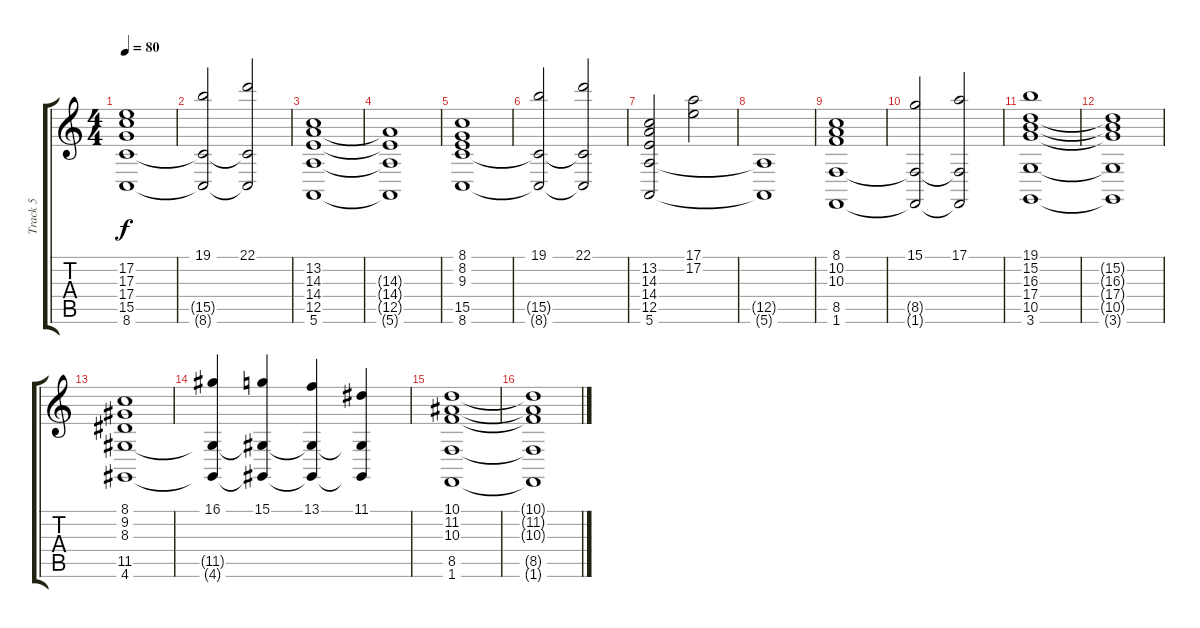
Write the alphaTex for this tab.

\track ("Track 5" "Track 5") {instrument stringensemble2}
\staff {score tabs}
\tuning (E4 B3 G3 D3 A2 E2) {hide}
\ts (4 4)
\tempo 80
\clef g2
\ks c
(17.2 17.3 17.4 15.5 8.6).1{dy f} |
(19.1 15.5{t} 8.6{t}).2 (22.1 15.5{t} 8.6{t}).2 |
(13.2 14.3 14.4 12.5 5.6).1 |
(14.3{t} 14.4{t} 12.5{t} 5.6{t}).1 |
(8.1 8.2 9.3 15.5 8.6).1 |
(19.1 15.5{t} 8.6{t}).2 (22.1 15.5{t} 8.6{t}).2 |
(13.2 14.3 14.4 12.5 5.6).2 (17.1 17.2).2 |
(12.5{t} 5.6{t}).1 |
(8.1 10.2 10.3 8.5 1.6).1 |
(15.1 8.5{t} 1.6{t}).2 (17.1 8.5{t} 1.6{t}).2 |
(19.1 15.2 16.3 17.4 10.5 3.6).1 |
(15.2{t} 16.3{t} 17.4{t} 10.5{t} 3.6{t}).1 |
(8.1 9.2 8.3 11.5 4.6).1 |
(16.1 11.5{t} 4.6{t}).4 (15.1 11.5{t} 4.6{t}).4 (13.1 11.5{t} 4.6{t}).4 (11.1 11.5{t} 4.6{t}).4 |
(10.1 11.2 10.3 8.5 1.6).1 |
(10.1{t} 11.2{t} 10.3{t} 8.5{t} 1.6{t}).1
